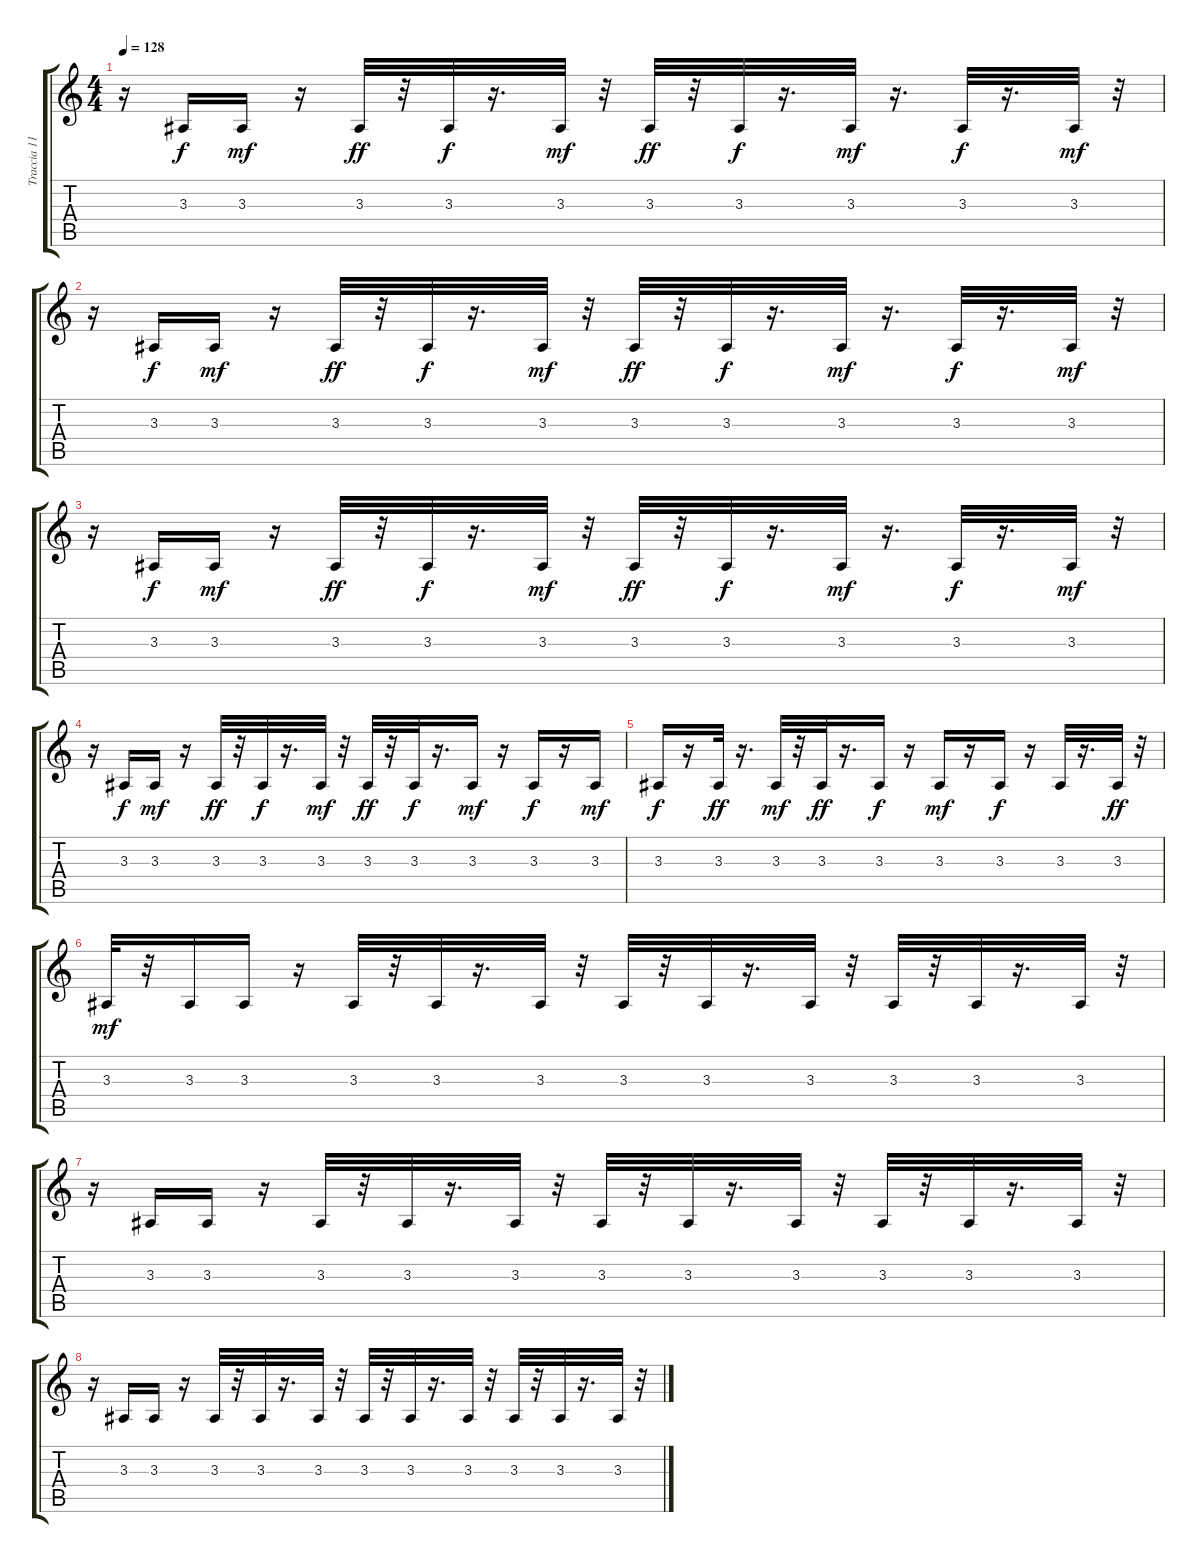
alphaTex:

\track ("Traccia 11" "Traccia 11") {instrument synthbrass1}
\staff {score tabs}
\tuning (E4 B3 G3 D3 A2 E2) {hide}
\ts (4 4)
\tempo 128
\clef g2
\ks c
r.16{dy mf} 3.3.16{dy f} 3.3.16{dy mf} r.16 3.3.32{dy ff} r.32 3.3.32{dy f} r.16{d} 3.3.32{dy mf} r.32 3.3.32{dy ff} r.32 3.3.32{dy f} r.16{d} 3.3.32{dy mf} r.16{d} 3.3.32{dy f} r.16{d} 3.3.32{dy mf} r.32 |
r.16 3.3.16{dy f} 3.3.16{dy mf} r.16 3.3.32{dy ff} r.32 3.3.32{dy f} r.16{d} 3.3.32{dy mf} r.32 3.3.32{dy ff} r.32 3.3.32{dy f} r.16{d} 3.3.32{dy mf} r.16{d} 3.3.32{dy f} r.16{d} 3.3.32{dy mf} r.32 |
r.16 3.3.16{dy f} 3.3.16{dy mf} r.16 3.3.32{dy ff} r.32 3.3.32{dy f} r.16{d} 3.3.32{dy mf} r.32 3.3.32{dy ff} r.32 3.3.32{dy f} r.16{d} 3.3.32{dy mf} r.16{d} 3.3.32{dy f} r.16{d} 3.3.32{dy mf} r.32 |
r.16 3.3.16{dy f} 3.3.16{dy mf} r.16 3.3.32{dy ff} r.32 3.3.32{dy f} r.16{d} 3.3.32{dy mf} r.32 3.3.32{dy ff} r.32 3.3.32{dy f} r.16{d} 3.3.16{dy mf} r.16 3.3.16{dy f} r.16 3.3.16{dy mf} |
3.3.16{dy f} r.16 3.3.32{dy ff} r.16{d} 3.3.32{dy mf} r.32 3.3.32{dy ff} r.16{d} 3.3.16{dy f} r.16 3.3.16{dy mf} r.16 3.3.16{dy f} r.16 3.3.32 r.16{d} 3.3.32{dy ff} r.32 |
3.3.32{dy mf} r.32 3.3.16 3.3.16 r.16 3.3.32 r.32 3.3.32 r.16{d} 3.3.32 r.32 3.3.32 r.32 3.3.32 r.16{d} 3.3.32 r.32 3.3.32 r.32 3.3.32 r.16{d} 3.3.32 r.32 |
r.16 3.3.16 3.3.16 r.16 3.3.32 r.32 3.3.32 r.16{d} 3.3.32 r.32 3.3.32 r.32 3.3.32 r.16{d} 3.3.32 r.32 3.3.32 r.32 3.3.32 r.16{d} 3.3.32 r.32 |
r.16 3.3.16 3.3.16 r.16 3.3.32 r.32 3.3.32 r.16{d} 3.3.32 r.32 3.3.32 r.32 3.3.32 r.16{d} 3.3.32 r.32 3.3.32 r.32 3.3.32 r.16{d} 3.3.32 r.32
